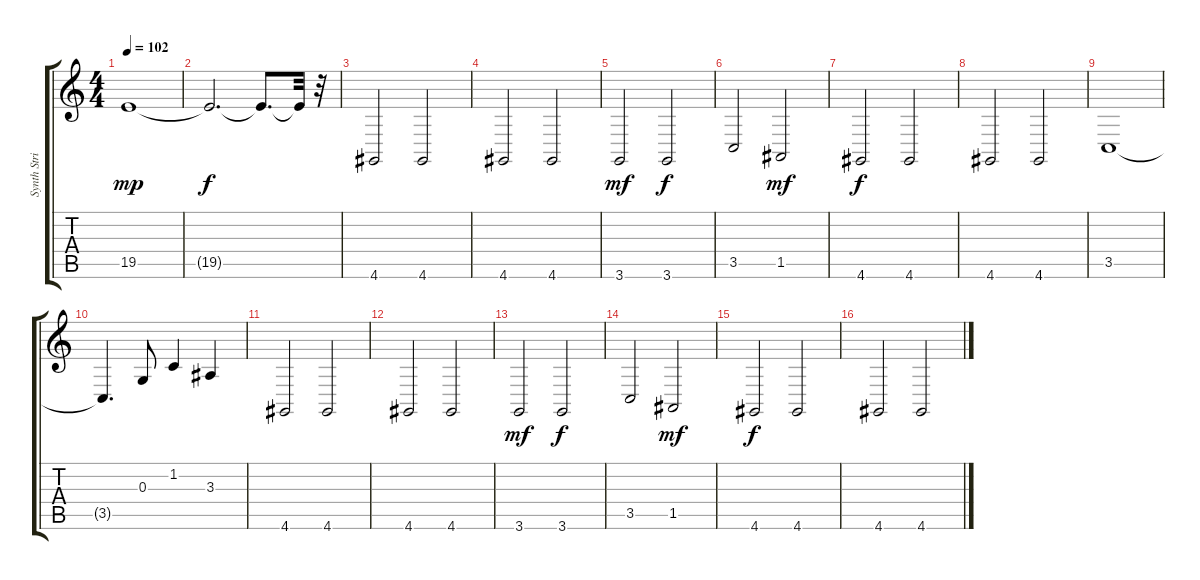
\track ("Synth Strings" "Synth Stri") {instrument stringensemble2}
\staff {score tabs}
\tuning (E4 B3 G3 D3 A2 E2) {hide}
\ts (4 4)
\tempo 102
\clef g2
\ks c
19.5.1{dy mp} |
19.5{t}.2{d dy f} 19.5{t}.8{d} 19.5{t}.32 r.32 |
4.6.2 4.6.2 |
4.6.2 4.6.2 |
3.6.2{dy mf} 3.6.2{dy f} |
3.5.2 1.5.2{dy mf} |
4.6.2{dy f} 4.6.2 |
4.6.2 4.6.2 |
3.5.1 |
3.5{t}.4{d} 0.3.8 1.2.4 3.3.4 |
4.6.2 4.6.2 |
4.6.2 4.6.2 |
3.6.2{dy mf} 3.6.2{dy f} |
3.5.2 1.5.2{dy mf} |
4.6.2{dy f} 4.6.2 |
4.6.2 4.6.2
